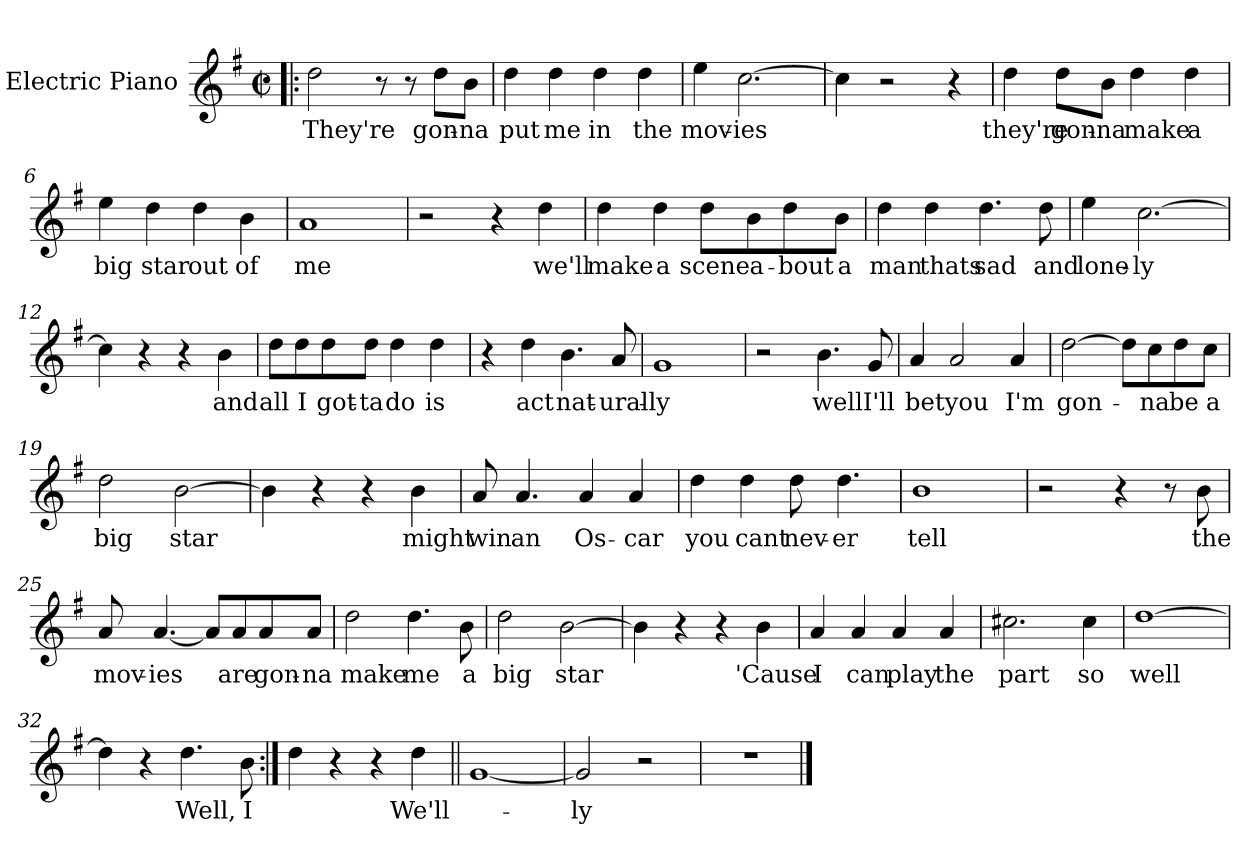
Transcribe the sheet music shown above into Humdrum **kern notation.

**kern	**text
*part1	*part1
*staff1	*staff1
*I"Electric Piano	*
*I'E.Pno	*
*clefG2	*
*k[f#]	*
*G:	*
*M2/2	*
*met(c|)	*
=1!|:	=1!|:
2dd\	They're
8r	.
8r	.
8dd\L	gon-
8b\J	-na
=2	=2
4dd\	put
4dd\	me
4dd\	in
4dd\	the
=3	=3
4ee\	mov-
[2.cc\	-ies
=4	=4
4cc\]	.
2r	.
4r	.
!!LO:LB:g=z
=5	=5
4dd\	they're
8dd\L	gon-
8b\J	-na
4dd\	make
4dd\	a
=6	=6
4ee\	big
4dd\	star
4dd\	out
4b\	of
=7	=7
1a	me
=8	=8
2r	.
4r	.
4dd\	we'll
!!LO:LB:g=z
=9	=9
4dd\	make
4dd\	a
8dd\L	scene
8b\	a-
8dd\	-bout
8b\J	a
=10	=10
4dd\	man
4dd\	thats
4.dd\	sad
8dd\	and
=11	=11
4ee\	lone-
[2.cc\	-ly
=12	=12
4cc\]	.
4r	.
4r	.
4b\	and
!!LO:LB:g=z
=13	=13
8dd\L	all
8dd\	I
8dd\	got-
8dd\J	-ta
4dd\	do
4dd\	is
=14	=14
4r	.
4dd\	act
4.b\	nat-
8a/	-ural-
=15	=15
1g	-ly
=16	=16
2r	.
4.b\	well
8g/	I'll
=17	=17
4a/	bet
2a/	you
4a/	I'm
!!LO:LB:g=z
=18	=18
[2dd\	gon-
8dd\L]	.
8cc\	na
8dd\	be
8cc\J	a
=19	=19
2dd\	big
[2b\	star
=20	=20
4b\]	.
4r	.
4r	.
4b\	might
=21	=21
8a/	win
4.a/	an
4a/	Os-
4a/	-car
=22	=22
4dd\	you
4dd\	cant
8dd\	nev-
4.dd\	-er
=23	=23
1b	tell
!!LO:LB:g=z
=24	=24
2r	.
4r	.
8r	.
8b\	the
=25	=25
8a/	mov-
[4.a/	-ies
8a/L]	.
8a/	are
8a/	gon-
8a/J	-na
=26	=26
2dd\	make
4.dd\	me
8b\	a
=27	=27
2dd\	big
[2b\	star
=28	=28
4b\]	.
4r	.
4r	.
4b\	'Cause
!!LO:LB:g=z
=29	=29
4a/	I
4a/	can
4a/	play
4a/	the
=30	=30
2.cc#X\	part
4cc#\	so
=31	=31
[1dd	well
=32	=32
4dd\]	.
4r	.
4.dd\	Well,
8b\	I
=33:|!	=33:|!
4dd\	.
4r	.
4r	.
4dd\	We'll-
=34||	=34||
[1g	.
=35	=35
2g/]	-ly-
2r	.
=36	=36
1r	.
==	==
*-	*-
